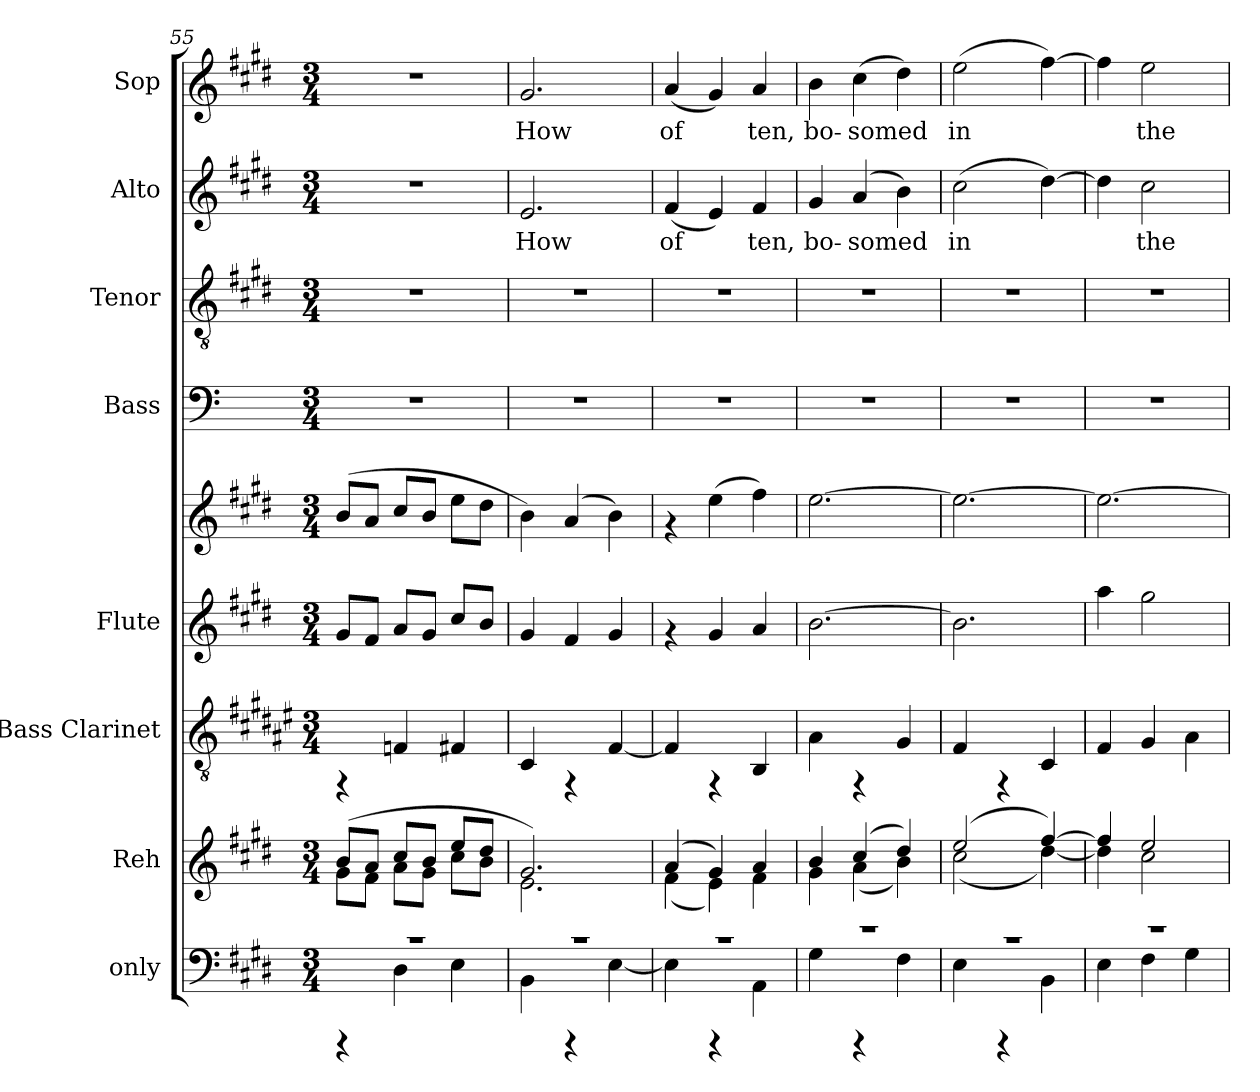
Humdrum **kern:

**kern	**kern	**kern	**kern	**kern	**kern	**kern	**kern	**text	**kern	**text
*part8	*part7	*part6	*part5	*part5	*part4	*part3	*part2	*part2	*part1	*part1
*staff9	*staff8	*staff7	*staff6	*staff5	*staff4	*staff3	*staff2	*staff2	*staff1	*staff1
*I"only	*I"Reh	*I"Bass Clarinet	*I"Flute	*	*I"Bass	*I"Tenor	*I"Alto	*	*I"Sop	*
*	*	*I'Cl	*I'Fl	*	*	*	*	*	*	*
*clefF4	*clefG2	*clefGv2	*clefG2	*clefG2	*clefF4	*clefGv2	*clefG2	*	*clefG2	*
*	*	*ITrd1c2	*	*	*	*	*	*	*	*
*k[f#c#g#d#]	*k[f#c#g#d#]	*k[f#c#g#d#]	*k[f#c#g#d#]	*k[f#c#g#d#]	*k[]	*k[f#c#g#d#]	*k[f#c#g#d#]	*	*k[f#c#g#d#]	*
*E:	*E:	*E:	*E:	*E:	*C:	*E:	*E:	*	*E:	*
*M3/4	*M3/4	*M3/4	*M3/4	*M3/4	*M3/4	*M3/4	*M3/4	*	*M3/4	*
=55	=55	=55	=55	=55	=55	=55	=55	=55	=55	=55
*^	*^	*	*	*	*	*	*	*	*	*
2.r	4rCCC	(>8b/L	8g#\L	4rFF	8g#/L	(>8b/L	2.r	2.r	2.r	.	2.r	.
.	.	8a/J	8f#\J	.	8f#/J	8a/J	.	.	.	.	.	.
.	4D#\	8cc#/L	8a\L	4E-/	8a/L	8cc#/L	.	.	.	.	.	.
.	.	8b/J	8g#\J	.	8g#/J	8b/J	.	.	.	.	.	.
.	4E\	8ee/L	8cc#\L	4E/	8cc#/L	8ee\L	.	.	.	.	.	.
.	.	8dd#/J	8b\J	.	8b/J	8dd#\J	.	.	.	.	.	.
=56	=56	=56	=56	=56	=56	=56	=56	=56	=56	=56	=56	=56
!	!	!	!	!	!	!	!	!	!	!LO:LY:b	!	!LO:LY:b:cj
2.r	4BB\	2.g#/)	2.e\	4BB/	4g#/	4b\)	2.r	2.r	2.e/	How	2.g#/	How
.	4rCCC	.	.	4rFF	4f#/	(>4a/	.	.	.	.	.	.
.	[>4E\	.	.	[<4E/	4g#/	4b\)	.	.	.	.	.	.
!!LO:PB:g=z
=57	=57	=57	=57	=57	=57	=57	=57	=57	=57	=57	=57	=57
!	!	!	!	!	!	!	!	!	!	!LO:LY:b	!	!LO:LY:b:cj
2.r	4E\]	(>4a/	(>4f#\	4E/]	4rf	4rf	2.r	2.r	(>4f#/	of-	(>4a/	of-
!	!	!	!	!	!	!	!	!	!	!LO:LY:b	!	!LO:LY:b:cj
.	4rCCC	4g#/)	4e\)	4rFF	4g#/	(>4ee\	.	.	4e/)	-	4g#/)	-
!	!	!	!	!	!	!	!	!	!	!LO:LY:b	!	!LO:LY:b:cj
.	4AA\	4a/	4f#\	4AA/	4a/	4ff#\)	.	.	4f#/	ten,	4a/	ten,
=58	=58	=58	=58	=58	=58	=58	=58	=58	=58	=58	=58	=58
!	!	!	!	!	!	!	!	!	!	!LO:LY:b	!	!LO:LY:b:cj
2.r	4G#\	4b/	4g#\	4G#\	[>2.b\	[>2.ee\	2.r	2.r	4g#/	bo-	4b\	bo-
!	!	!	!	!	!	!	!	!	!	!LO:LY:b	!	!LO:LY:b:cj
.	4rCCC	(>4cc#/	(>4a\	4rFF	.	.	.	.	(>4a/	-somed	(>4cc#\	-somed
!	!	!	!	!	!	!	!	!	!	!LO:LY:b	!	!LO:LY:b:cj
.	4F#\	4dd#/)	4b\)	4F#/	.	.	.	.	4b\)	.	4dd#\)	.
=59	=59	=59	=59	=59	=59	=59	=59	=59	=59	=59	=59	=59
!	!	!	!	!	!	!	!	!	!	!LO:LY:b	!	!LO:LY:b:cj
2.r	4E\	(>2ee/	(>2cc#\	4E/	2.b\]	2.ee\_>	2.r	2.r	(>2cc#\	in	(>2ee\	in
.	4rCCC	.	.	4rFF	.	.	.	.	.	.	.	.
!	!	!	!	!	!	!	!	!	!	!LO:LY:b	!	!LO:LY:b:cj
.	4BB\	[<4ff#/)	[>4dd#\)	4BB/	.	.	.	.	[>4dd#\)	.	[>4ff#\)	.
=60	=60	=60	=60	=60	=60	=60	=60	=60	=60	=60	=60	=60
!	!	!	!	!	!	!	!	!	!	!LO:LY:b	!	!LO:LY:b:cj
2.r	4E\	4ff#/]	4dd#\]	4E/	4aa\	2.ee\_>	2.r	2.r	4dd#\]	.	4ff#\]	.
!	!	!	!	!	!	!	!	!	!	!LO:LY:b	!	!LO:LY:b:cj
.	4F#\	2ee/	2cc#\	4F#/	2gg#\	.	.	.	2cc#\	the	2ee\	the
.	4G#\	.	.	4G#\	.	.	.	.	.	.	.	.
*v	*v	*	*	*	*	*	*	*	*	*	*	*
*	*v	*v	*	*	*	*	*	*	*	*	*
=	=	=	=	=	=	=	=	=	=	=
*-	*-	*-	*-	*-	*-	*-	*-	*-	*-	*-
